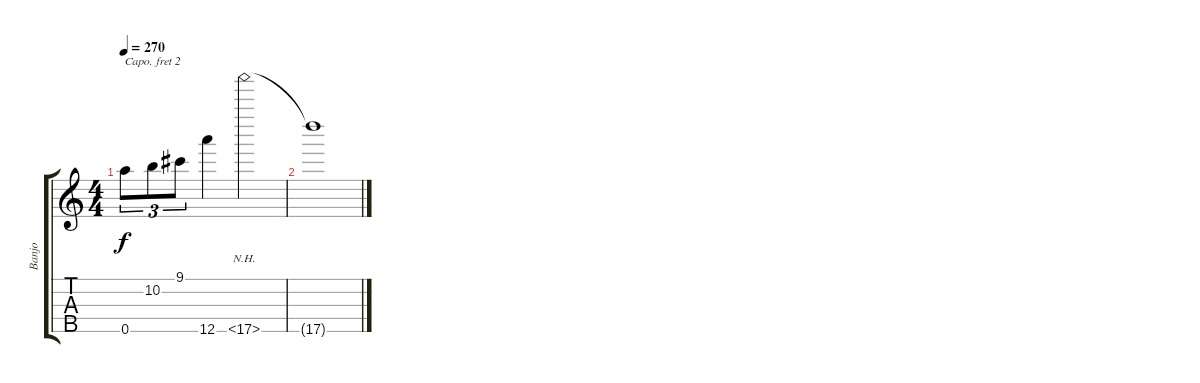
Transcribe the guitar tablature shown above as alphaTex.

\track ("Banjo" "Banjo") {instrument banjo}
\staff {score tabs}
\capo 2
\tuning (D4 B3 G3 D3 G4) {hide}
\displaytranspose 12
\ts (4 4)
\tempo 270
\clef g2
\ks c
0.5.8{tu (3 2) dy f} 10.2.8{tu (3 2)} 9.1.8{tu (3 2)} 12.5.4 17.5{nh}.2 |
17.5{t}.1
